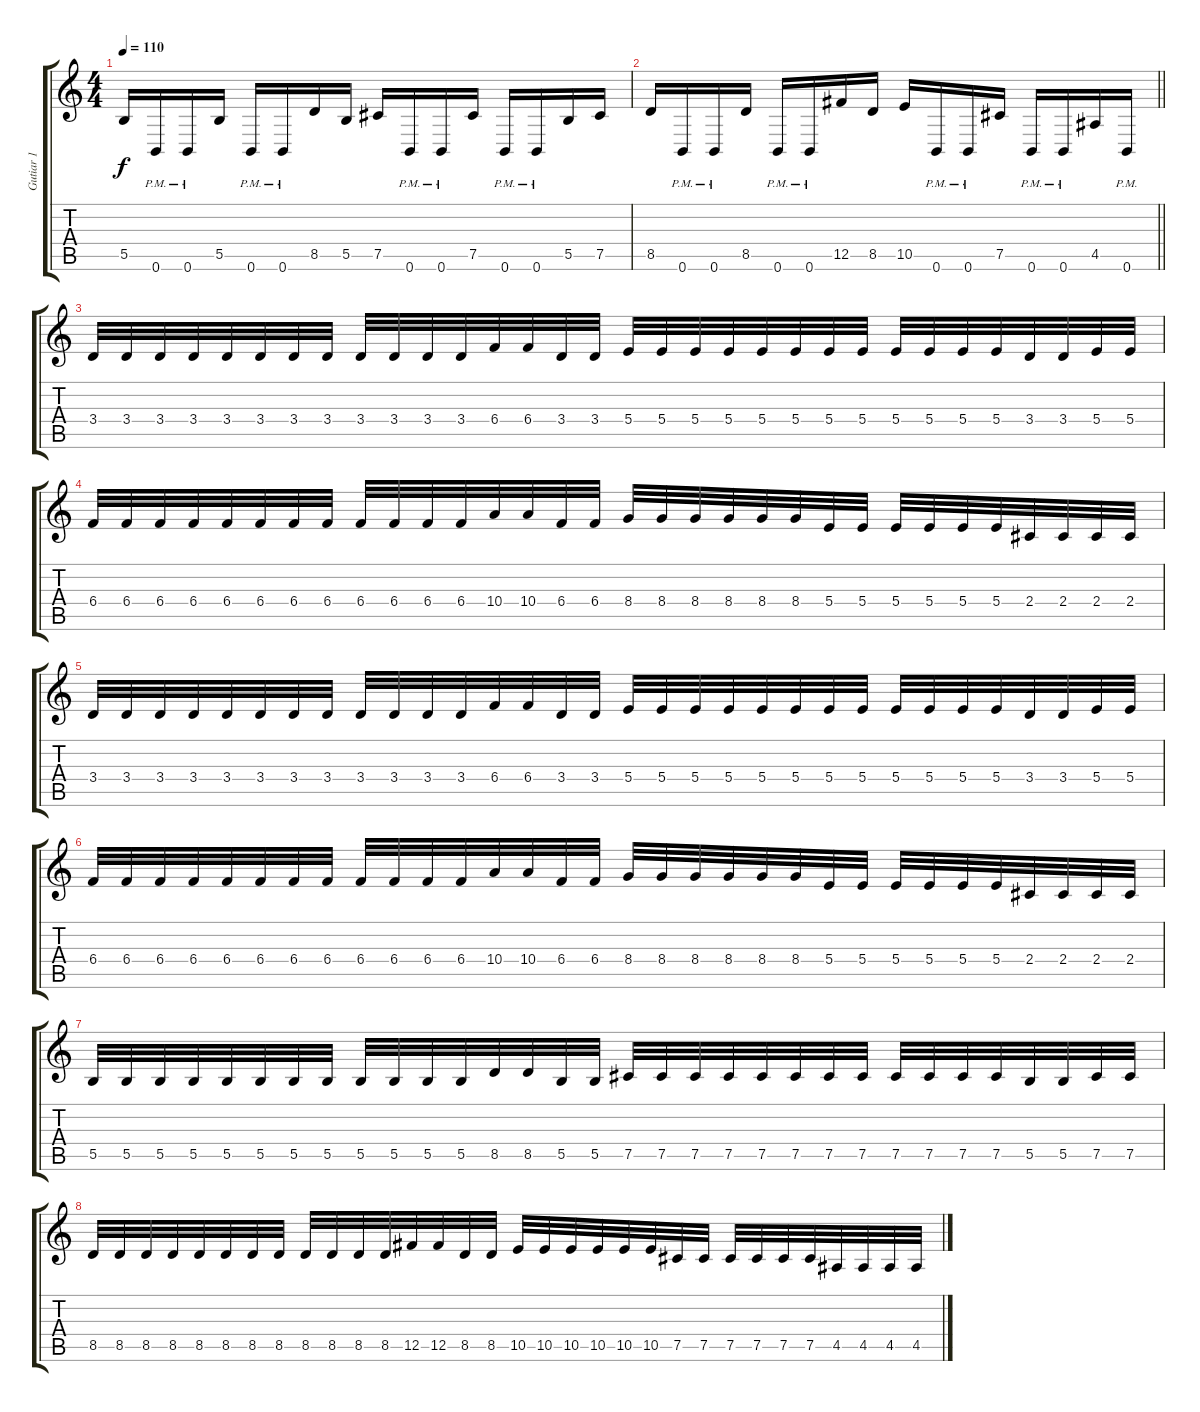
\track ("Gutiar 1" "Gutiar 1") {instrument distortionguitar}
\staff {score tabs}
\tuning (Db4 Ab3 E3 B2 Gb2 B1) {hide}
\ts (4 4)
\tempo 110
\clef g2
\ks c
5.5.16{dy f} 0.6{pm}.16 0.6{pm}.16 5.5.16 0.6{pm}.16 0.6{pm}.16 8.5.16 5.5.16 7.5.16 0.6{pm}.16 0.6{pm}.16 7.5.16 0.6{pm}.16 0.6{pm}.16 5.5.16 7.5.16 |
\barLineRight lightlight
8.5.16 0.6{pm}.16 0.6{pm}.16 8.5.16 0.6{pm}.16 0.6{pm}.16 12.5.16 8.5.16 10.5.16 0.6{pm}.16 0.6{pm}.16 7.5.16 0.6{pm}.16 0.6{pm}.16 4.5.16 0.6{pm}.16 |
\section ("" "")
3.4.32 3.4.32 3.4.32 3.4.32 3.4.32 3.4.32 3.4.32 3.4.32 3.4.32 3.4.32 3.4.32 3.4.32 6.4.32 6.4.32 3.4.32 3.4.32 5.4.32 5.4.32 5.4.32 5.4.32 5.4.32 5.4.32 5.4.32 5.4.32 5.4.32 5.4.32 5.4.32 5.4.32 3.4.32 3.4.32 5.4.32 5.4.32 |
6.4.32 6.4.32 6.4.32 6.4.32 6.4.32 6.4.32 6.4.32 6.4.32 6.4.32 6.4.32 6.4.32 6.4.32 10.4.32 10.4.32 6.4.32 6.4.32 8.4.32 8.4.32 8.4.32 8.4.32 8.4.32 8.4.32 5.4.32 5.4.32 5.4.32 5.4.32 5.4.32 5.4.32 2.4.32 2.4.32 2.4.32 2.4.32 |
3.4.32 3.4.32 3.4.32 3.4.32 3.4.32 3.4.32 3.4.32 3.4.32 3.4.32 3.4.32 3.4.32 3.4.32 6.4.32 6.4.32 3.4.32 3.4.32 5.4.32 5.4.32 5.4.32 5.4.32 5.4.32 5.4.32 5.4.32 5.4.32 5.4.32 5.4.32 5.4.32 5.4.32 3.4.32 3.4.32 5.4.32 5.4.32 |
6.4.32 6.4.32 6.4.32 6.4.32 6.4.32 6.4.32 6.4.32 6.4.32 6.4.32 6.4.32 6.4.32 6.4.32 10.4.32 10.4.32 6.4.32 6.4.32 8.4.32 8.4.32 8.4.32 8.4.32 8.4.32 8.4.32 5.4.32 5.4.32 5.4.32 5.4.32 5.4.32 5.4.32 2.4.32 2.4.32 2.4.32 2.4.32 |
5.5.32 5.5.32 5.5.32 5.5.32 5.5.32 5.5.32 5.5.32 5.5.32 5.5.32 5.5.32 5.5.32 5.5.32 8.5.32 8.5.32 5.5.32 5.5.32 7.5.32 7.5.32 7.5.32 7.5.32 7.5.32 7.5.32 7.5.32 7.5.32 7.5.32 7.5.32 7.5.32 7.5.32 5.5.32 5.5.32 7.5.32 7.5.32 |
8.5.32 8.5.32 8.5.32 8.5.32 8.5.32 8.5.32 8.5.32 8.5.32 8.5.32 8.5.32 8.5.32 8.5.32 12.5.32 12.5.32 8.5.32 8.5.32 10.5.32 10.5.32 10.5.32 10.5.32 10.5.32 10.5.32 7.5.32 7.5.32 7.5.32 7.5.32 7.5.32 7.5.32 4.5.32 4.5.32 4.5.32 4.5.32
